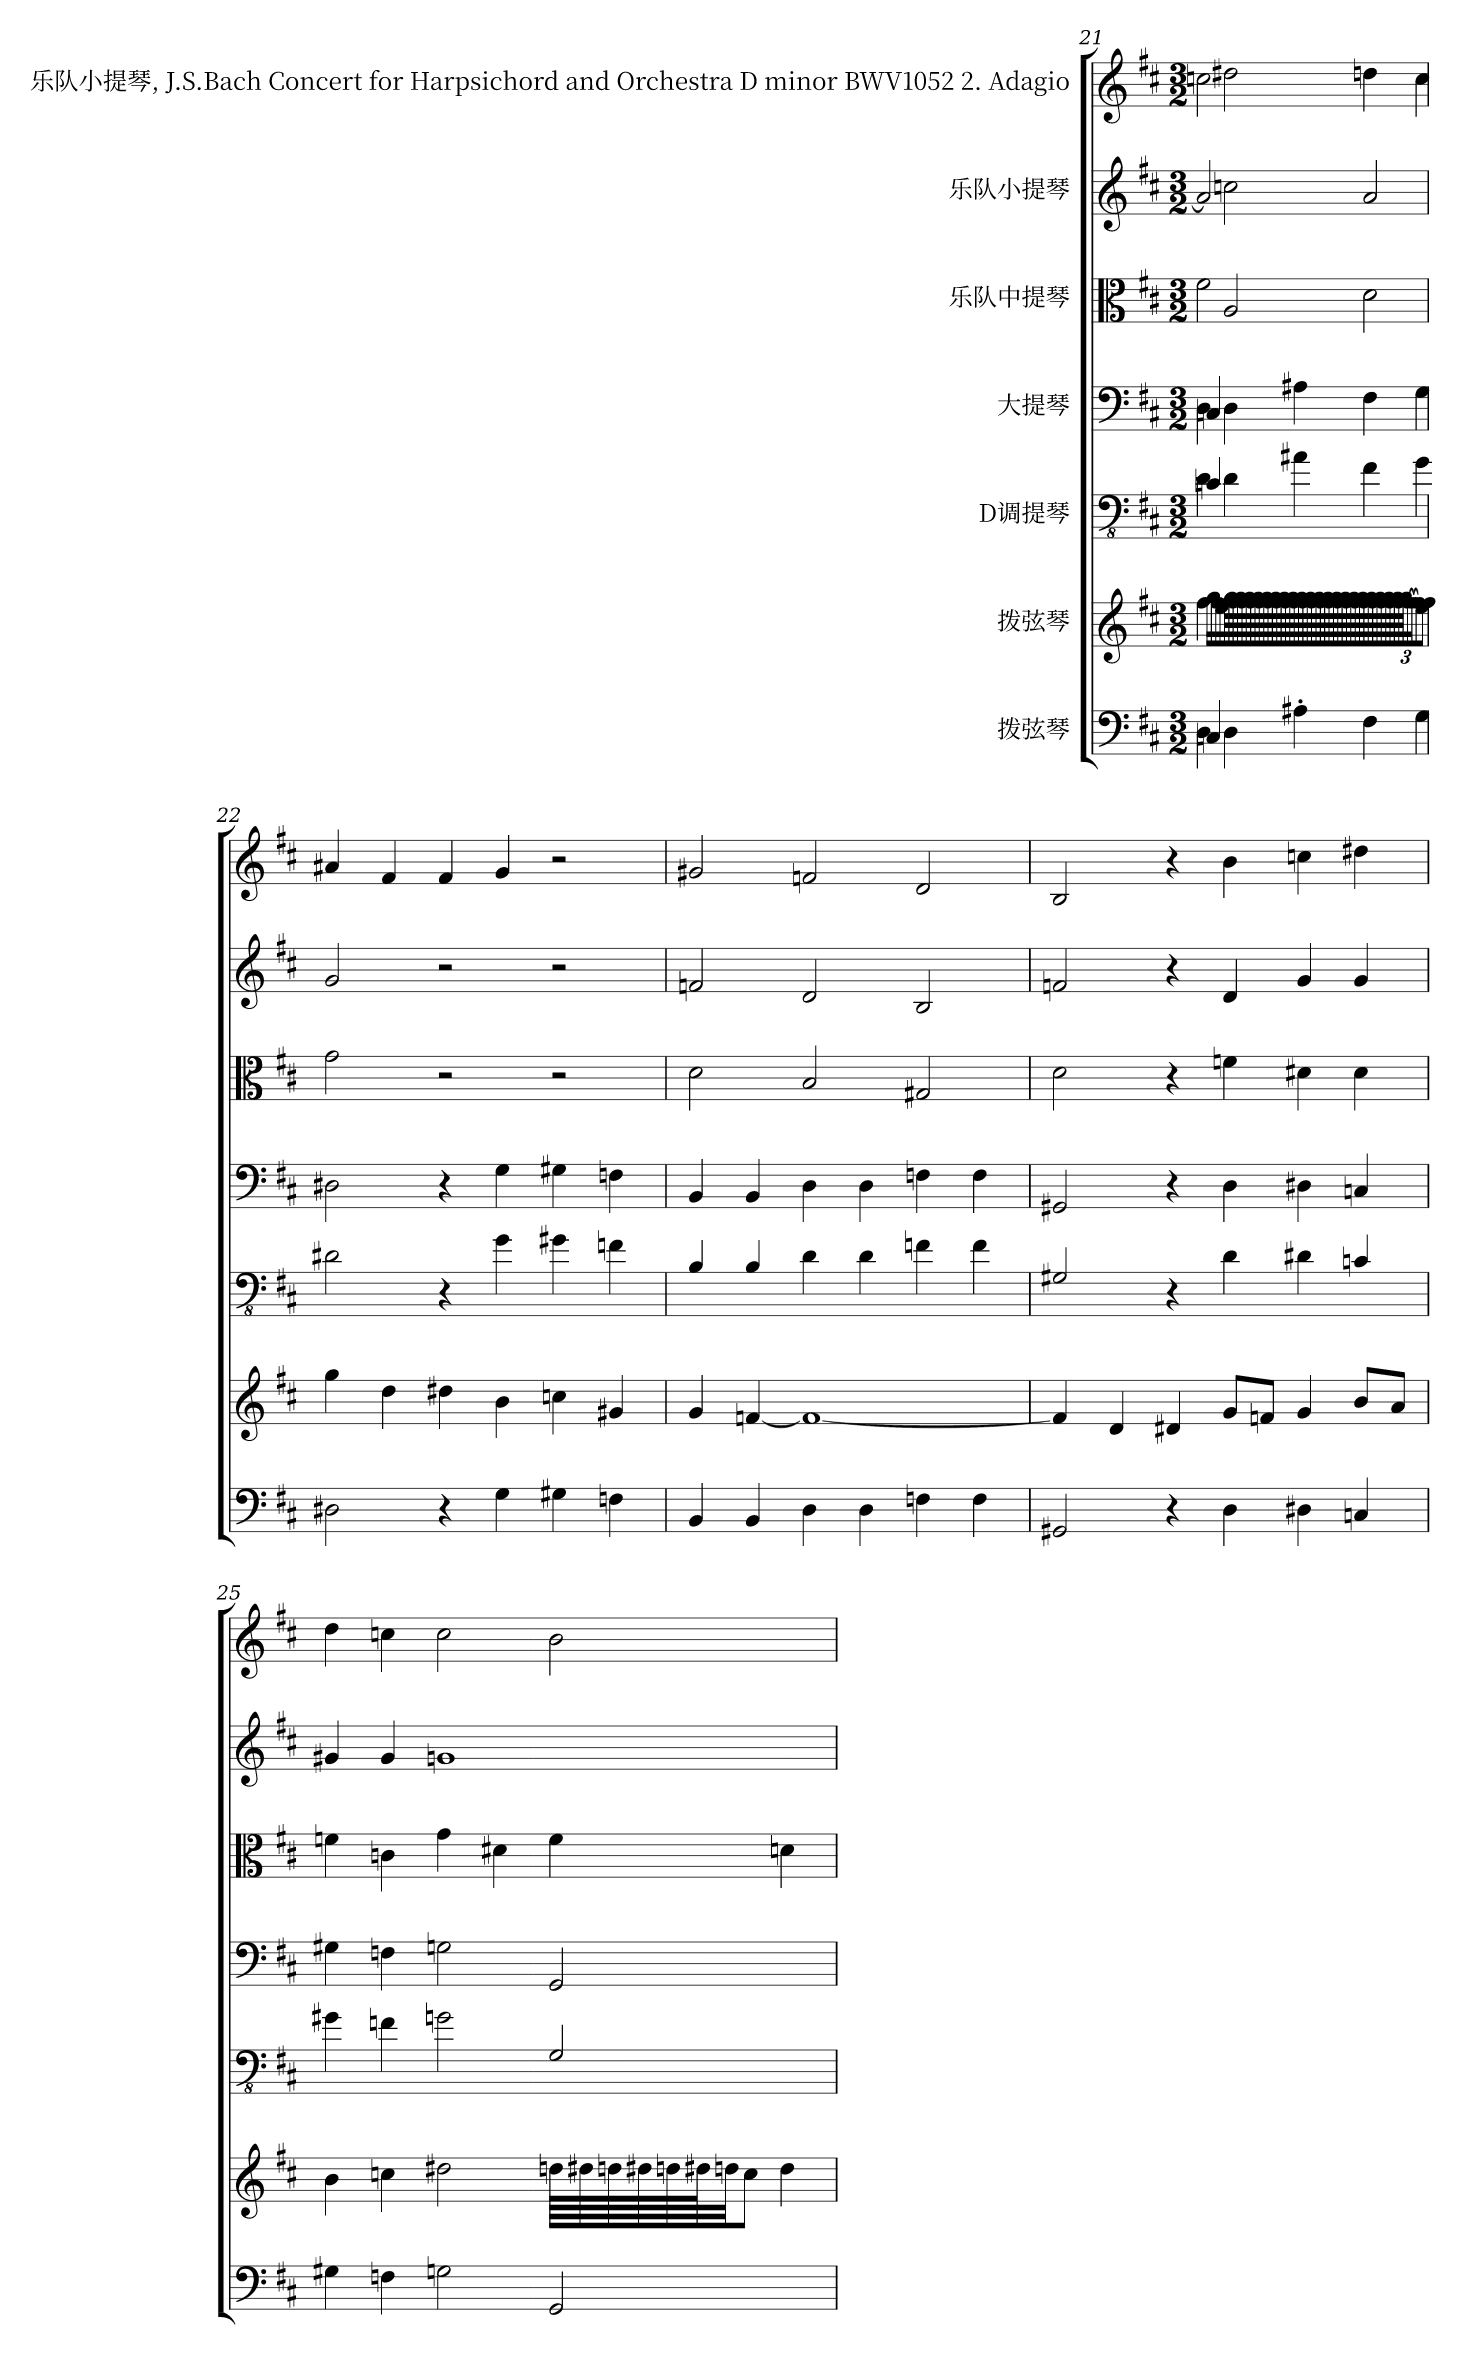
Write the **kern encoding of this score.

**kern	**kern	**kern	**kern	**kern	**kern	**kern
*part7	*part6	*part5	*part4	*part3	*part2	*part1
*staff7	*staff6	*staff5	*staff4	*staff3	*staff2	*staff1
*I"拨弦琴	*I"拨弦琴	*I"D调提琴	*I"大提琴	*I"乐队中提琴	*I"乐队小提琴	*I"乐队小提琴, J.S.Bach Concert for Harpsichord and Orchestra D minor BWV1052 2. Adagio
!!LO:PB:g=z
*clefF4	*clefG2	*clefFv4	*clefF4	*clefC3	*clefG2	*clefG2
*	*	*ITrd7c12	*	*	*	*
*k[f#c#]	*k[f#c#]	*k[f#c#]	*k[f#c#]	*k[f#c#]	*k[f#c#]	*k[f#c#]
*M3/2	*M3/2	*M3/2	*M3/2	*M3/2	*M3/2	*M3/2
=21	=21	=21	=21	=21	=21	=21
4D\	4ff#\	4DD\	4D\	2f#\	2a/]	2ccn\
4Cn/	16gg\LL	4CCn/	4Cn/	.	.	.
.	16ff#\	.	.	.	.	.
.	16ee\	.	.	.	.	.
.	16ff#\	.	.	.	.	.
4D\	64gg\LL	4DD\	4D\	2A/	2ccn\	2dd#X\
.	64ff#\	.	.	.	.	.
.	64gg\	.	.	.	.	.
.	64ff#\	.	.	.	.	.
.	64gg\	.	.	.	.	.
.	64ff#\	.	.	.	.	.
.	64gg\	.	.	.	.	.
.	64ff#\	.	.	.	.	.
.	64gg\	.	.	.	.	.
.	64ff#\	.	.	.	.	.
.	64gg\	.	.	.	.	.
.	64ff#\	.	.	.	.	.
.	64gg\	.	.	.	.	.
.	64ff#\	.	.	.	.	.
.	64gg\	.	.	.	.	.
.	64ff#\	.	.	.	.	.
4A#X'\	64gg\	4AA#X\	4A#X\	.	.	.
.	64ff#\	.	.	.	.	.
.	64gg\	.	.	.	.	.
.	64ff#\	.	.	.	.	.
.	64gg\	.	.	.	.	.
.	64ff#\	.	.	.	.	.
.	64gg\	.	.	.	.	.
.	64ff#\	.	.	.	.	.
.	64gg\	.	.	.	.	.
.	64ff#\	.	.	.	.	.
.	64gg\	.	.	.	.	.
.	64ff#\	.	.	.	.	.
.	64gg\	.	.	.	.	.
.	64ff#\	.	.	.	.	.
.	64gg\	.	.	.	.	.
.	64ff#\	.	.	.	.	.
4F#\	64gg\	4FF#\	4F#\	2d\	2a/	4ddn\
.	64ff#\	.	.	.	.	.
.	64gg\	.	.	.	.	.
.	64ff#\	.	.	.	.	.
.	64gg\	.	.	.	.	.
.	64ff#\	.	.	.	.	.
.	64gg\	.	.	.	.	.
.	64ff#\	.	.	.	.	.
*	*Xbrackettup	*	*	*	*	*
.	96gg\	.	.	.	.	.
.	[96ff#\JJ	.	.	.	.	.
.	24ff#\_	.	.	.	.	.
.	16ff#\J]	.	.	.	.	.
4G\	8ee\	4GG\	4G\	.	.	4cc\
.	8ff#\J	.	.	.	.	.
!!LO:PB:g=z
=22	=22	=22	=22	=22	=22	=22
2D#X\	4gg\	2DD#X\	2D#X\	2g\	2g/	4a#X/
.	4dd\	.	.	.	.	4f#/
4r	4dd#X\	4r	4r	2r	2r	4f#/
4G\	4b\	4GG\	4G\	.	.	4g/
4G#X\	4ccn\	4GG#X\	4G#X\	2r	2r	2r
4Fn\	4g#X/	4FFn\	4Fn\	.	.	.
=23	=23	=23	=23	=23	=23	=23
4BB/	4g/	4BBB/	4BB/	2d\	2fn/	2g#X/
4BB/	[4fn/	4BBB/	4BB/	.	.	.
4D\	1f_	4DD\	4D\	2B/	2d/	2fn/
4D\	.	4DD\	4D\	.	.	.
4Fn\	.	4FFn\	4Fn\	2G#X/	2B/	2d/
4F\	.	4FF\	4F\	.	.	.
=24	=24	=24	=24	=24	=24	=24
2GG#X/	4f/]	2GGG#X/	2GG#X/	2d\	2fn/	2B/
.	4d/	.	.	.	.	.
4r	4d#X/	4r	4r	4r	4r	4r
4D\	8g/L	4DD\	4D\	4fn\	4d/	4b\
.	8fn/J	.	.	.	.	.
4D#X\	4g/	4DD#X\	4D#X\	4d#X\	4g/	4ccn\
4Cn/	8b/L	4CCn/	4Cn/	4d#\	4g/	4dd#X\
.	8a/J	.	.	.	.	.
!!LO:PB:g=z
=25	=25	=25	=25	=25	=25	=25
4G#X\	4b\	4GG#X\	4G#X\	4fn\	4g#X/	4dd\
4Fn\	4ccn\	4FFn\	4Fn\	4cn\	4g#/	4ccn\
2Gn\	2dd#X\	2GGn\	2Gn\	4g\	1gn	2cc\
.	.	.	.	4d#X\	.	.
2GG/	64ddn\LLLL	2GGG/	2GG/	4f\	.	2b\
.	64dd#X\	.	.	.	.	.
.	64ddn\	.	.	.	.	.
.	64dd#X\	.	.	.	.	.
.	64ddn\	.	.	.	.	.
.	64dd#X\J	.	.	.	.	.
.	32ddn\JJ	.	.	.	.	.
.	8cc\J	.	.	.	.	.
.	4dd\	.	.	4dn\	.	.
=	=	=	=	=	=	=
*-	*-	*-	*-	*-	*-	*-
